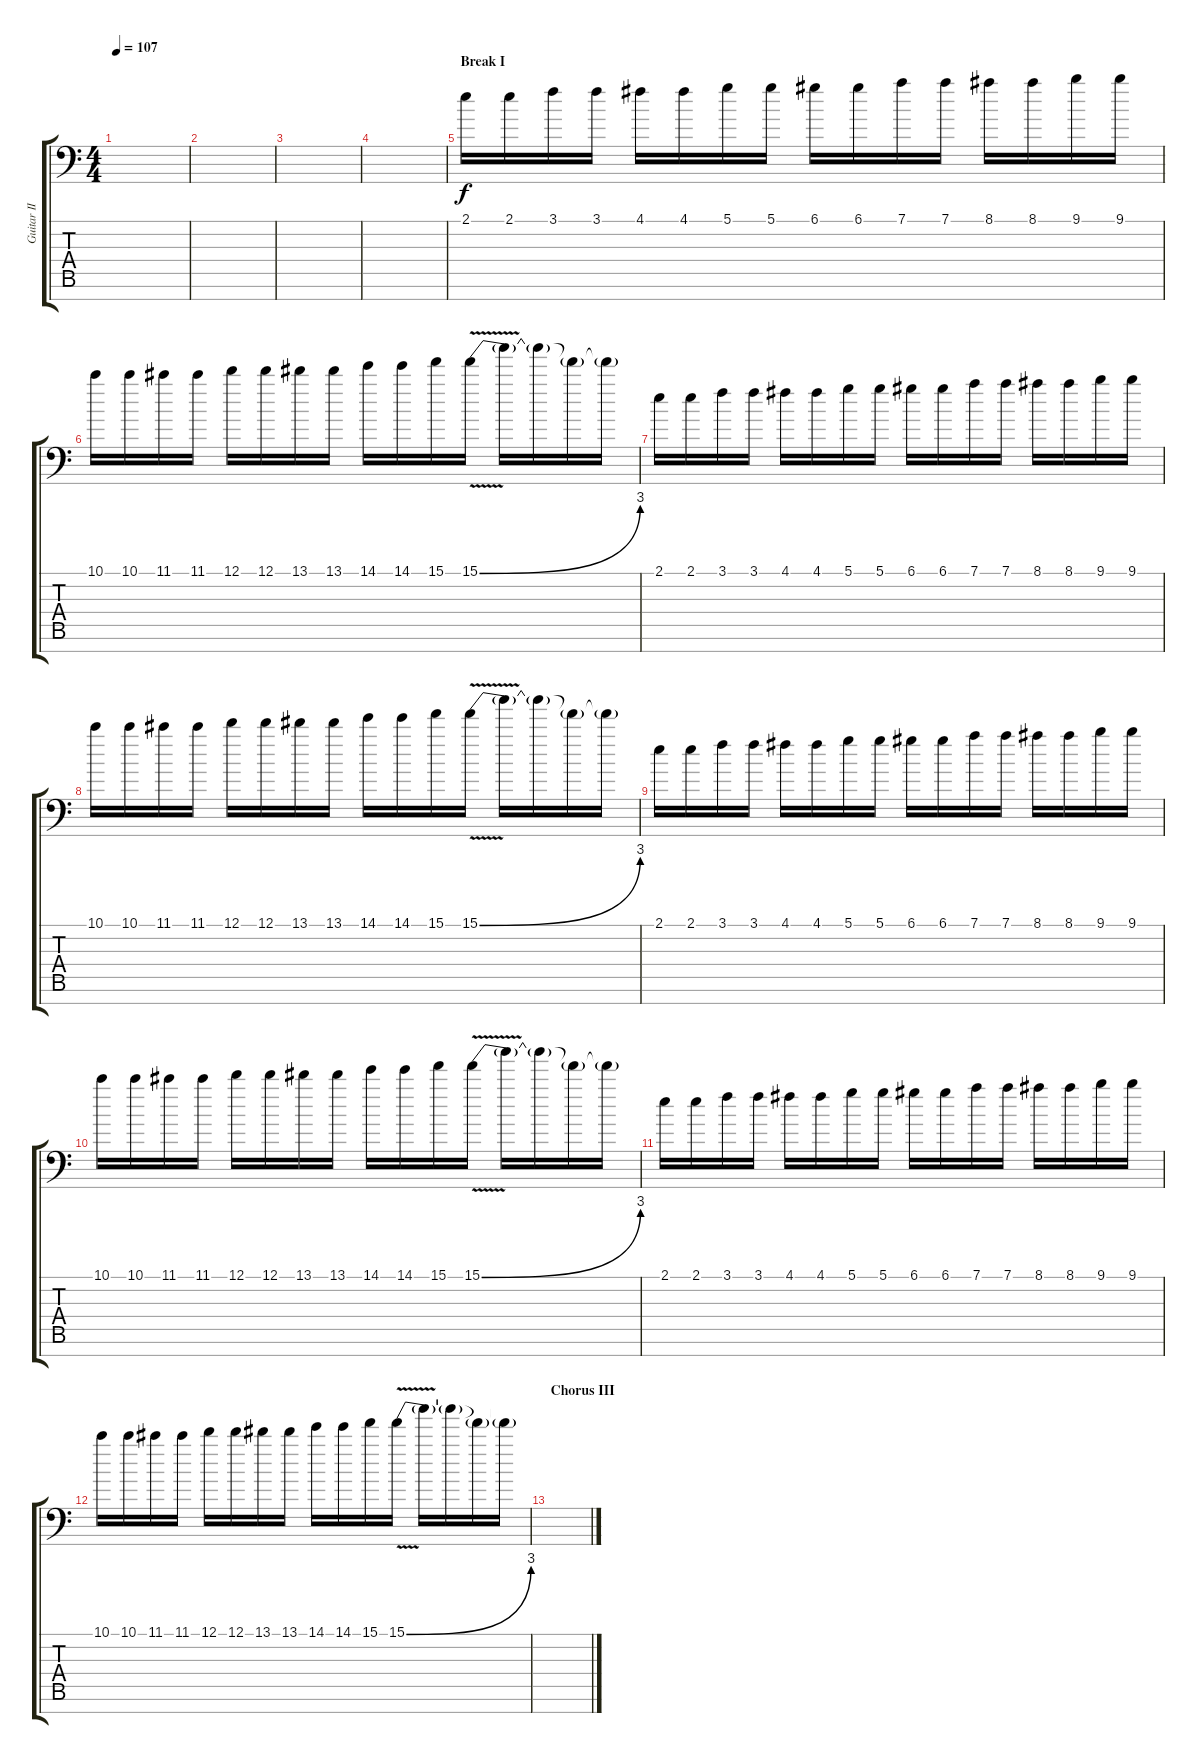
\track ("Guitar II" "Guitar II") {instrument distortionguitar}
\staff {score tabs}
\tuning (D4 A3 F3 C3 G2 D2 A1) {hide}
\ts (4 4)
\tempo 107
\clef f4
\ks c
|
|
|
|
\section ("" "Break I")
2.1.16 2.1.16 3.1.16 3.1.16 4.1.16 4.1.16 5.1.16 5.1.16 6.1.16 6.1.16 7.1.16 7.1.16 8.1.16 8.1.16 9.1.16 9.1.16 |
10.1.16 10.1.16 11.1.16 11.1.16 12.1.16 12.1.16 13.1.16 13.1.16 14.1.16 14.1.16 15.1.16 15.1{be (bend 0 0 60 12) v}.16 15.1{t}.16 15.1{t}.16 15.1{t}.16 15.1{t}.16 |
2.1.16 2.1.16 3.1.16 3.1.16 4.1.16 4.1.16 5.1.16 5.1.16 6.1.16 6.1.16 7.1.16 7.1.16 8.1.16 8.1.16 9.1.16 9.1.16 |
10.1.16 10.1.16 11.1.16 11.1.16 12.1.16 12.1.16 13.1.16 13.1.16 14.1.16 14.1.16 15.1.16 15.1{be (bend 0 0 60 12) v}.16 15.1{t}.16 15.1{t}.16 15.1{t}.16 15.1{t}.16 |
2.1.16 2.1.16 3.1.16 3.1.16 4.1.16 4.1.16 5.1.16 5.1.16 6.1.16 6.1.16 7.1.16 7.1.16 8.1.16 8.1.16 9.1.16 9.1.16 |
10.1.16 10.1.16 11.1.16 11.1.16 12.1.16 12.1.16 13.1.16 13.1.16 14.1.16 14.1.16 15.1.16 15.1{be (bend 0 0 60 12) v}.16 15.1{t}.16 15.1{t}.16 15.1{t}.16 15.1{t}.16 |
2.1.16 2.1.16 3.1.16 3.1.16 4.1.16 4.1.16 5.1.16 5.1.16 6.1.16 6.1.16 7.1.16 7.1.16 8.1.16 8.1.16 9.1.16 9.1.16 |
10.1.16 10.1.16 11.1.16 11.1.16 12.1.16 12.1.16 13.1.16 13.1.16 14.1.16 14.1.16 15.1.16 15.1{be (bend 0 0 60 12) v}.16 15.1{t}.16 15.1{t}.16 15.1{t}.16 15.1{t}.16 |
\section ("" "Chorus III")
